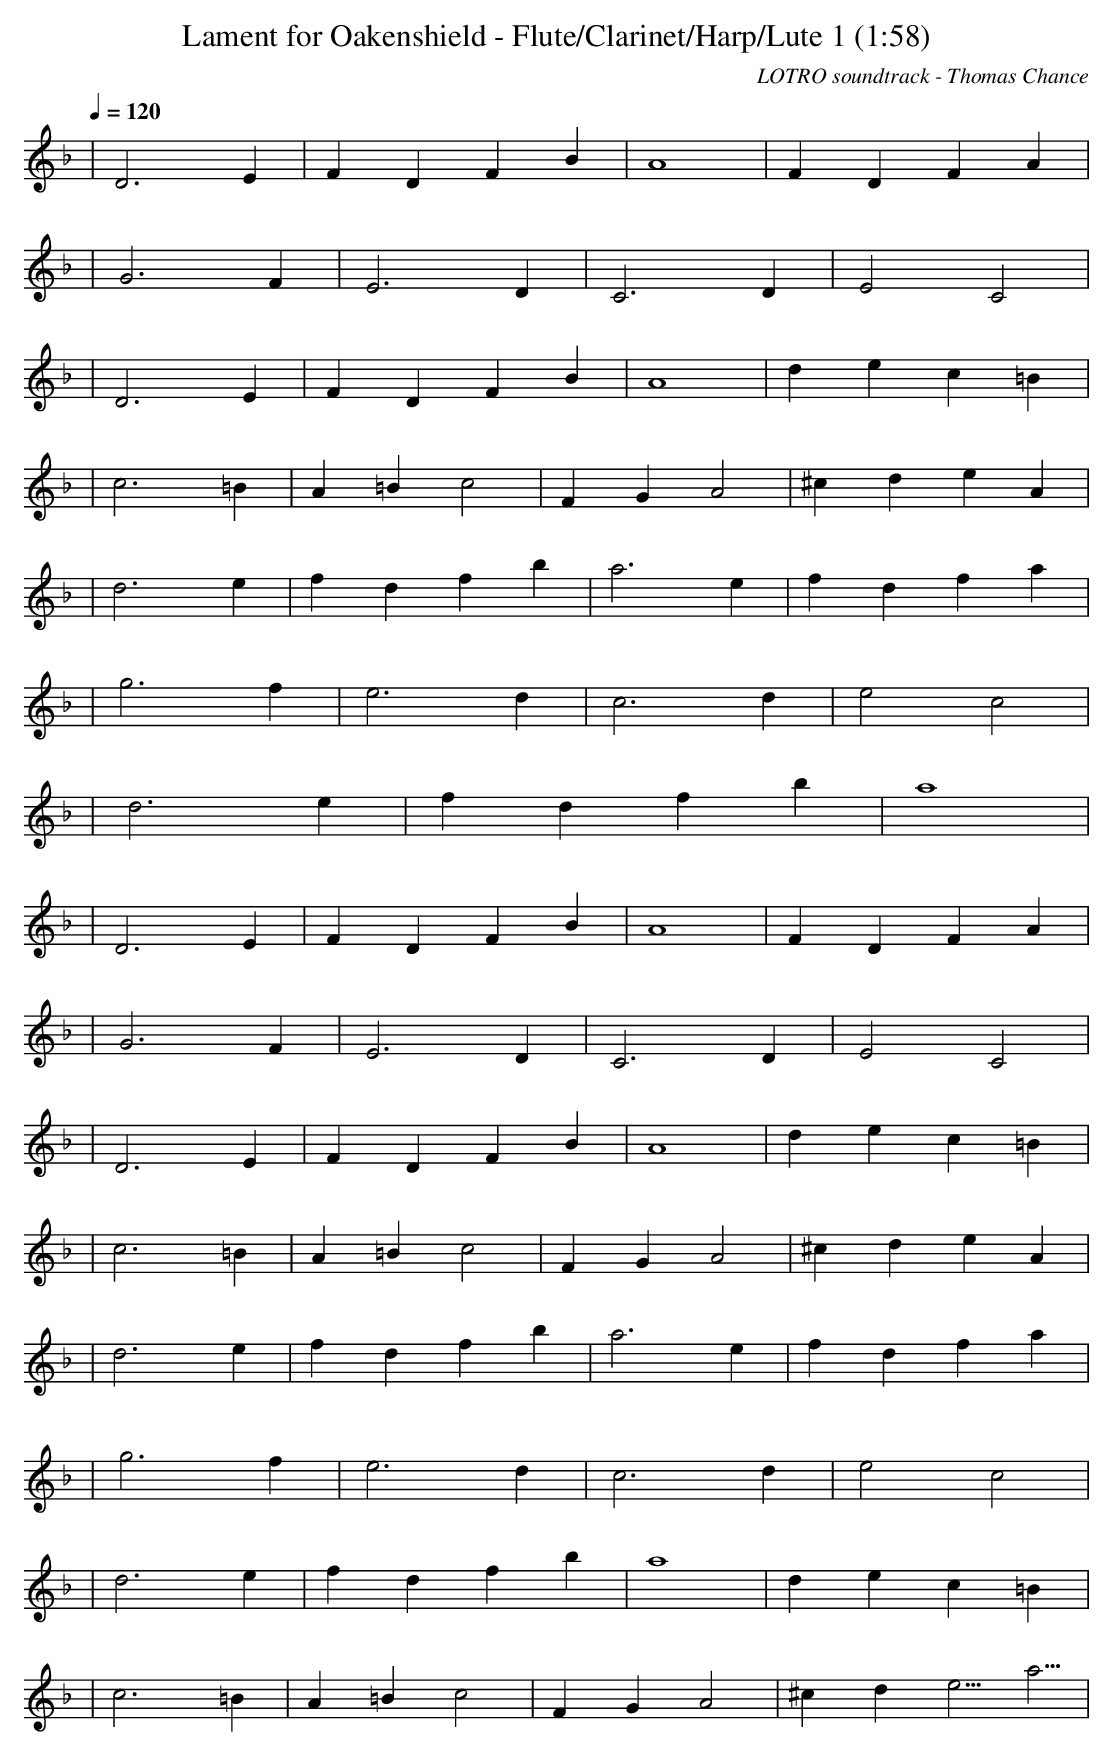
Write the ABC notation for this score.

X:1
T:Lament for Oakenshield - Flute/Clarinet/Harp/Lute 1 (1:58)
C:LOTRO soundtrack - Thomas Chance
L:1/4
Q:120
K:Dminor
| D3 E | F D F B | A4 | F D F A |
| G3 F | E3 D | C3 D | E2 C2 |
| D3 E | F D F B | A4 | d e c =B |
| c3 =B | A =B c2 | F G A2 | ^c d e A |
| d3 e | f d f b | a3 e | f d f a |
| g3 f | e3 d | c3 d | e2 c2 |
| d3 e | f d f b | a4 |
| D3 E | F D F B | A4 | F D F A |
| G3 F | E3 D | C3 D | E2 C2 |
| D3 E | F D F B | A4 | d e c =B |
| c3 =B | A =B c2 | F G A2 | ^c d e A |
| d3 e | f d f b | a3 e | f d f a |
| g3 f | e3 d | c3 d | e2 c2 |
| d3 e | f d f b | a4 | d e c =B |
| c3 =B | A =B c2 | F G A2 | ^c7/6 d6/5 e5/4 a5/4 |
